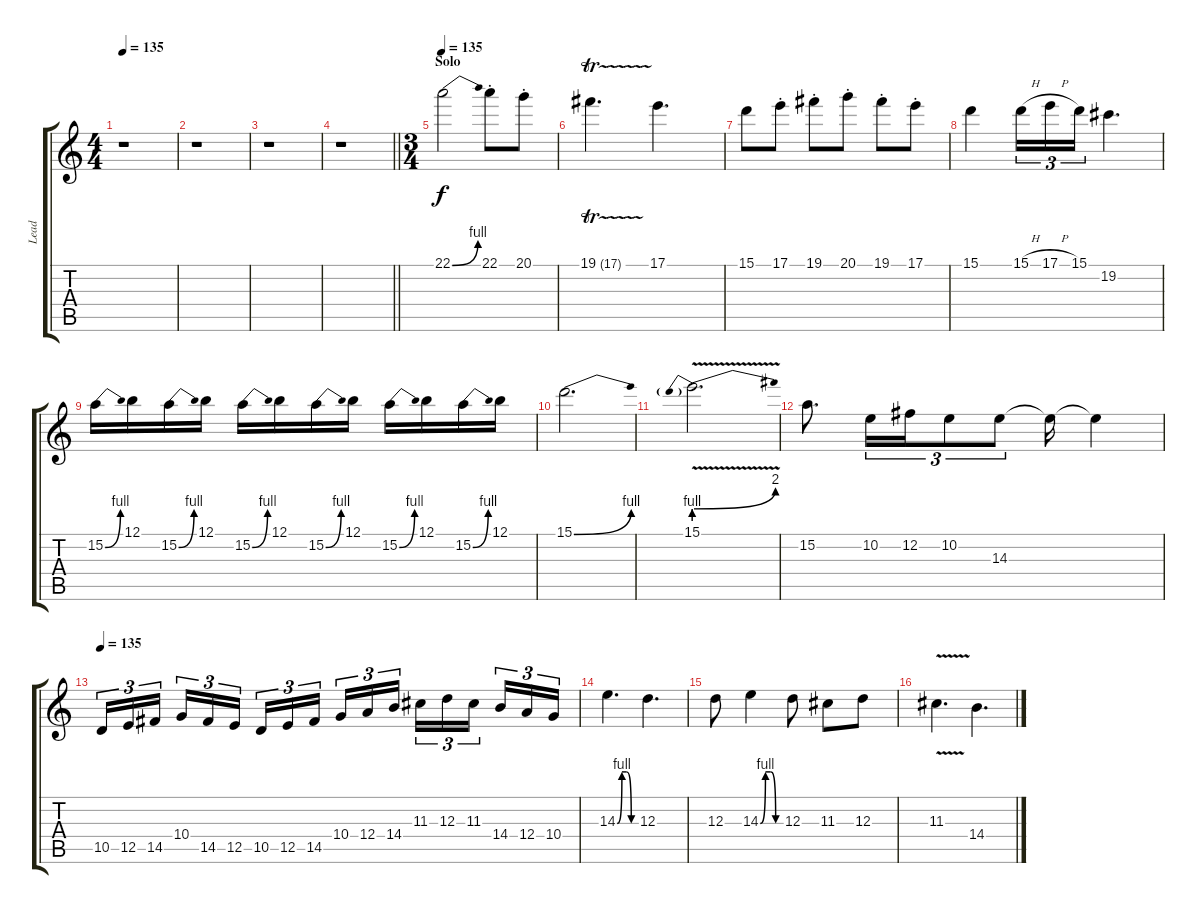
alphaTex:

\track ("Lead" "Lead") {instrument distortionguitar}
\staff {score tabs}
\tuning (B3 Gb3 D3 A2 E2 B1) {hide}
\ts (4 4)
\tempo 135
\clef g2
\ks c
r.1{dy f} |
r.1 |
r.1 |
\barLineRight lightlight
r.1 |
\ts (3 4)
\section ("" "Solo")
\tempo 135
22.1{be (bend 0 0 60 4)}.2 22.1{st}.8 20.1{st}.8 |
19.1{tr (17 32)}.4{d} 17.1.4{d} |
15.1.8 17.1{st}.8 19.1{st}.8 20.1{st}.8 19.1{st}.8 17.1{st}.8 |
15.1.4 15.1{h}.16{tu (3 2)} 17.1{h}.16{tu (3 2)} 15.1.16{tu (3 2)} 19.2.4{d} |
15.2{be (bend 0 0 60 4)}.16 12.1.16 15.2{be (bend 0 0 60 4)}.16 12.1.16 15.2{be (bend 0 0 60 4)}.16 12.1.16 15.2{be (bend 0 0 60 4)}.16 12.1.16 15.2{be (bend 0 0 60 4)}.16 12.1.16 15.2{be (bend 0 0 60 4)}.16 12.1.16 |
15.1{be (bend 0 0 60 4)}.2{d} |
15.1{be (prebendbend 0 4 60 8) v}.2{d} |
15.2.8{d} 10.2.16{tu (3 2)} 12.2.16{tu (3 2)} 10.2.8{tu (3 2)} 14.3.8{tu (3 2)} 14.3{t}.16 14.3{t}.4 |
\tempo 135
10.5.16{tu (3 2)} 12.5.16{tu (3 2)} 14.5.16{tu (3 2) beam splitsecondary} 10.4.16{tu (3 2)} 14.5.16{tu (3 2)} 12.5.16{tu (3 2)} 10.5.16{tu (3 2)} 12.5.16{tu (3 2)} 14.5.16{tu (3 2) beam splitsecondary} 10.4.16{tu (3 2)} 12.4.16{tu (3 2)} 14.4.16{tu (3 2)} 11.3.16{tu (3 2)} 12.3.16{tu (3 2)} 11.3.16{tu (3 2) beam splitsecondary} 14.4.16{tu (3 2)} 12.4.16{tu (3 2)} 10.4.16{tu (3 2)} |
14.3{be (custom 0 0 15 4 30 4 45 0 60 0)}.4{d} 12.3.4{d} |
12.3.8 14.3{be (custom 0 0 15 4 30 4 45 0 60 0)}.4 12.3.8 11.3.8 12.3.8 |
11.3{v}.4{d} 14.4.4{d}
